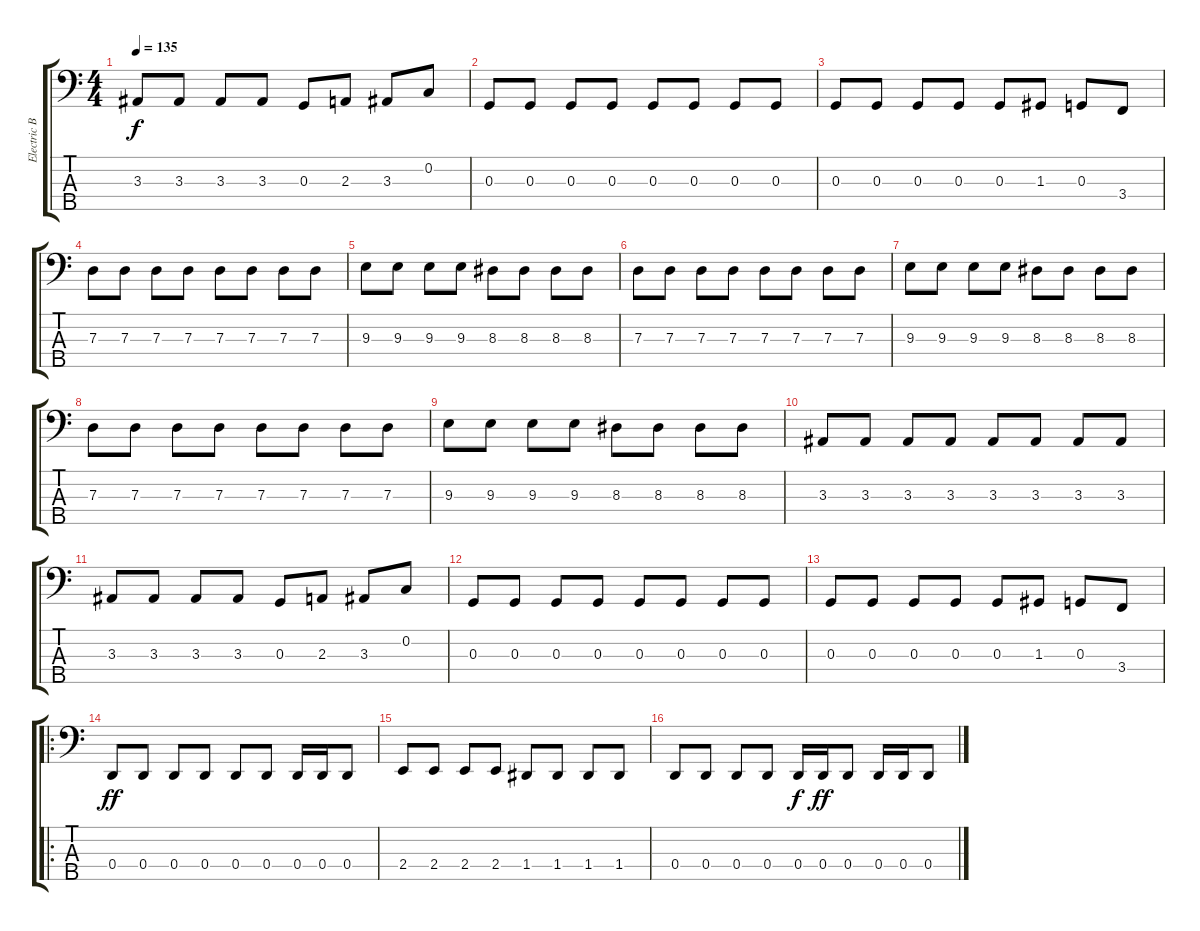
\track ("Electric Bass" "Electric B") {instrument electricbasspick}
\staff {score tabs}
\tuning (F2 C2 G1 D1 A0) {hide}
\ts (4 4)
\tempo 135
\clef f4
\ks c
3.3.8{dy f} 3.3.8 3.3.8 3.3.8 0.3.8 2.3.8 3.3.8 0.2.8 |
0.3.8 0.3.8 0.3.8 0.3.8 0.3.8 0.3.8 0.3.8 0.3.8 |
0.3.8 0.3.8 0.3.8 0.3.8 0.3.8 1.3.8 0.3.8 3.4.8 |
7.3.8 7.3.8 7.3.8 7.3.8 7.3.8 7.3.8 7.3.8 7.3.8 |
9.3.8 9.3.8 9.3.8 9.3.8 8.3.8 8.3.8 8.3.8 8.3.8 |
7.3.8 7.3.8 7.3.8 7.3.8 7.3.8 7.3.8 7.3.8 7.3.8 |
9.3.8 9.3.8 9.3.8 9.3.8 8.3.8 8.3.8 8.3.8 8.3.8 |
7.3.8 7.3.8 7.3.8 7.3.8 7.3.8 7.3.8 7.3.8 7.3.8 |
9.3.8 9.3.8 9.3.8 9.3.8 8.3.8 8.3.8 8.3.8 8.3.8 |
3.3.8 3.3.8 3.3.8 3.3.8 3.3.8 3.3.8 3.3.8 3.3.8 |
3.3.8 3.3.8 3.3.8 3.3.8 0.3.8 2.3.8 3.3.8 0.2.8 |
0.3.8 0.3.8 0.3.8 0.3.8 0.3.8 0.3.8 0.3.8 0.3.8 |
0.3.8 0.3.8 0.3.8 0.3.8 0.3.8 1.3.8 0.3.8 3.4.8 |
\ro
0.4.8{dy ff} 0.4.8 0.4.8 0.4.8 0.4.8 0.4.8 0.4.16 0.4.16 0.4.8 |
2.4.8 2.4.8 2.4.8 2.4.8 1.4.8 1.4.8 1.4.8 1.4.8 |
0.4.8 0.4.8 0.4.8 0.4.8 0.4.16{dy f} 0.4.16{dy ff} 0.4.8 0.4.16 0.4.16 0.4.8
